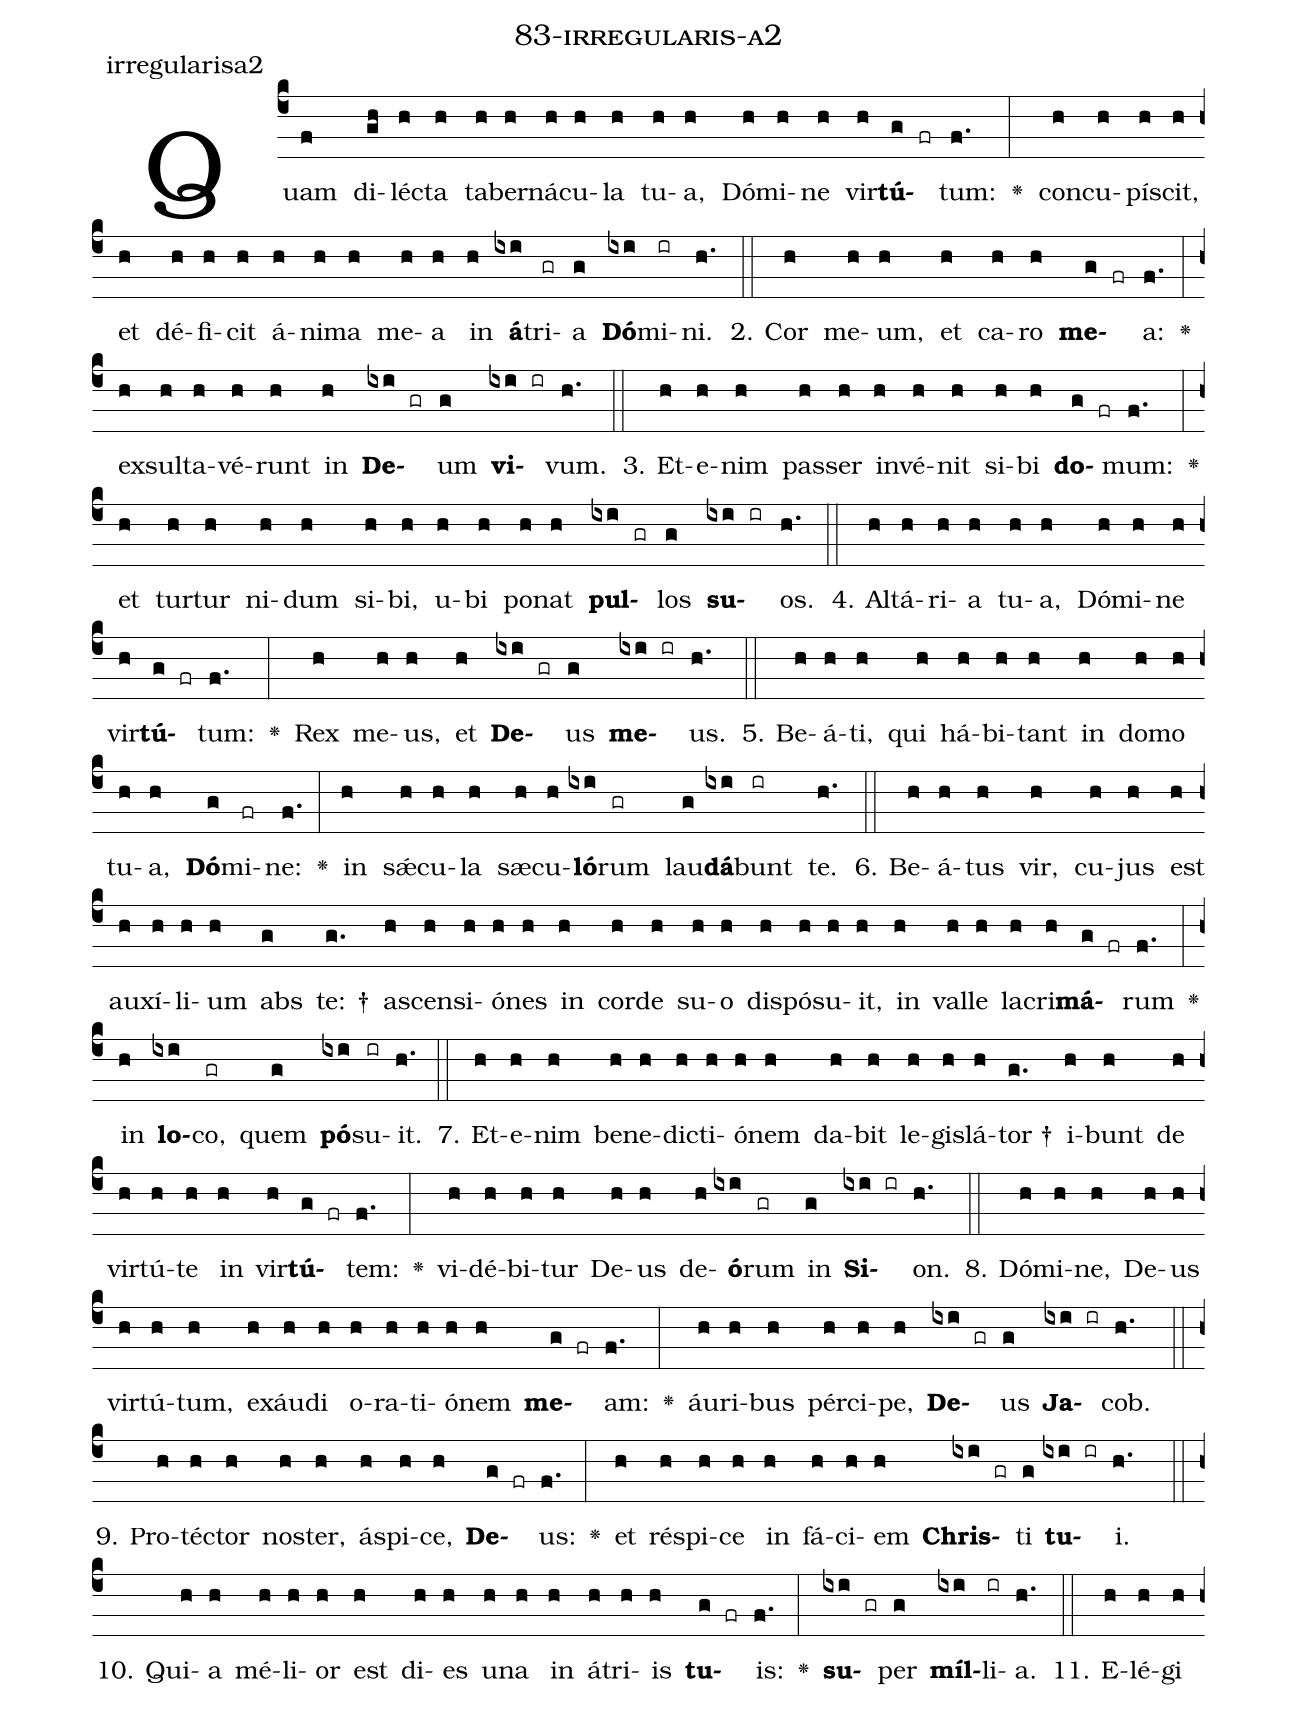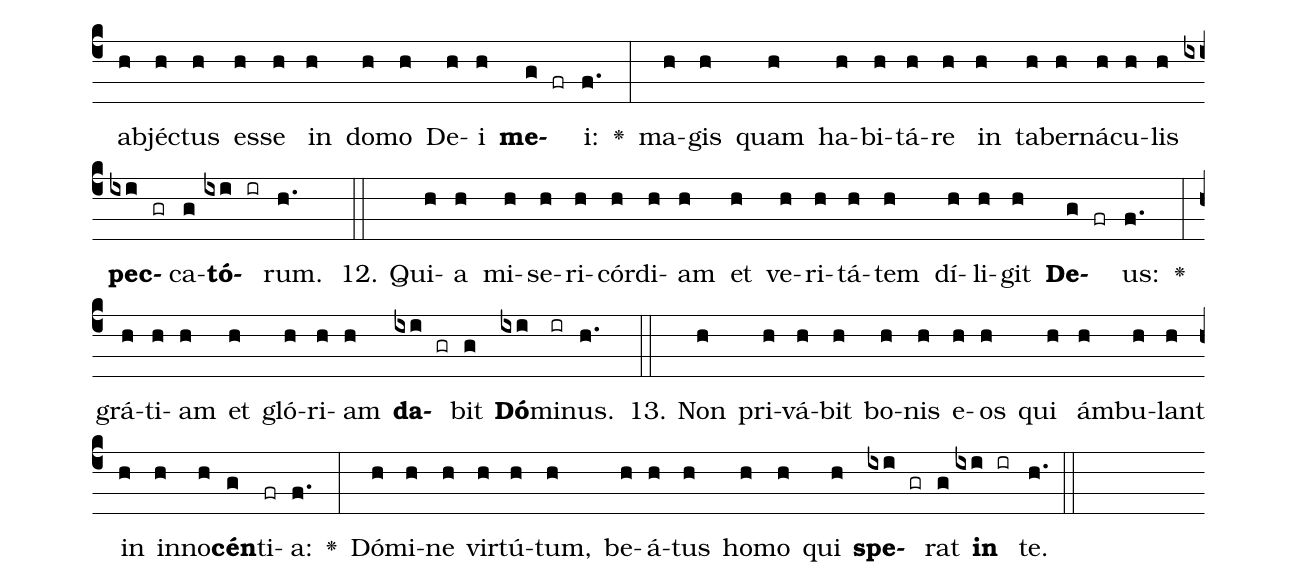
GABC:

name: 83-irregularis-a2;
annotation: irregularisa2;
%%
(c4)Quam(f) di(gh)léc(h)ta(h) ta(h)ber(h)ná(h)cu(h)la(h) tu(h)a,(h) Dó(h)mi(h)ne(h) vir(h)<b>tú</b>(g fr)tum:(f.) <v>\greheightstar</v>(:) con(h)cu(h)pí(h)scit,(h) et(h) dé(h)fi(h)cit(h) á(h)ni(h)ma(h) me(h)a(h) in(h) <b>á</b>(ixi)tri(gr)a(g) <b>Dó</b>(ixi)mi(ir)ni.(h.) (::)
2. Cor(h) me(h)um,(h) et(h) ca(h)ro(h) <b>me</b>(g fr)a:(f.) <v>\greheightstar</v>(:) ex(h)sul(h)ta(h)vé(h)runt(h) in(h) <b>De</b>(ixi gr)um(g) <b>vi</b>(ixi ir)vum.(h.) (::)
3. Et(h)e(h)nim(h) pas(h)ser(h) in(h)vé(h)nit(h) si(h)bi(h) <b>do</b>(g fr)mum:(f.) <v>\greheightstar</v>(:) et(h) tur(h)tur(h) ni(h)dum(h) si(h)bi,(h) u(h)bi(h) po(h)nat(h) <b>pul</b>(ixi gr)los(g) <b>su</b>(ixi ir)os.(h.) (::)
4. Al(h)tá(h)ri(h)a(h) tu(h)a,(h) Dó(h)mi(h)ne(h) vir(h)<b>tú</b>(g fr)tum:(f.) <v>\greheightstar</v>(:) Rex(h) me(h)us,(h) et(h) <b>De</b>(ixi gr)us(g) <b>me</b>(ixi ir)us.(h.) (::)
5. Be(h)á(h)ti,(h) qui(h) há(h)bi(h)tant(h) in(h) do(h)mo(h) tu(h)a,(h) <b>Dó</b>(g)mi(fr)ne:(f.) <v>\greheightstar</v>(:) in(h) sǽ(h)cu(h)la(h) sæ(h)cu(h)<b>ló</b>(ixi)rum(gr) lau(g)<b>dá</b>(ixi)bunt(ir) te.(h.) (::)
6. Be(h)á(h)tus(h) vir,(h) cu(h)jus(h) est(h) au(h)xí(h)li(h)um(h) abs(g) te: †(g.) a(h)scen(h)si(h)ó(h)nes(h) in(h) cor(h)de(h) su(h)o(h) dis(h)pó(h)su(h)it,(h) in(h) val(h)le(h) la(h)cri(h)<b>má</b>(g fr)rum(f.) <v>\greheightstar</v>(:) in(h) <b>lo</b>(ixi)co,(gr) quem(g) <b>pó</b>(ixi)su(ir)it.(h.) (::)
7. Et(h)e(h)nim(h) be(h)ne(h)dic(h)ti(h)ó(h)nem(h) da(h)bit(h) le(h)gis(h)lá(h)tor †(g.) i(h)bunt(h) de(h) vir(h)tú(h)te(h) in(h) vir(h)<b>tú</b>(g fr)tem:(f.) <v>\greheightstar</v>(:) vi(h)dé(h)bi(h)tur(h) De(h)us(h) de(h)<b>ó</b>(ixi)rum(gr) in(g) <b>Si</b>(ixi ir)on.(h.) (::)
8. Dó(h)mi(h)ne,(h) De(h)us(h) vir(h)tú(h)tum,(h) ex(h)áu(h)di(h) o(h)ra(h)ti(h)ó(h)nem(h) <b>me</b>(g fr)am:(f.) <v>\greheightstar</v>(:) áu(h)ri(h)bus(h) pér(h)ci(h)pe,(h) <b>De</b>(ixi gr)us(g) <b>Ja</b>(ixi ir)cob.(h.) (::)
9. Pro(h)téc(h)tor(h) nos(h)ter,(h) á(h)spi(h)ce,(h) <b>De</b>(g fr)us:(f.) <v>\greheightstar</v>(:) et(h) ré(h)spi(h)ce(h) in(h) fá(h)ci(h)em(h) <b>Chris</b>(ixi gr)ti(g) <b>tu</b>(ixi ir)i.(h.) (::)
10. Qui(h)a(h) mé(h)li(h)or(h) est(h) di(h)es(h) u(h)na(h) in(h) á(h)tri(h)is(h) <b>tu</b>(g fr)is:(f.) <v>\greheightstar</v>(:) <b>su</b>(ixi gr)per(g) <b>míl</b>(ixi)li(ir)a.(h.) (::)
11. E(h)lé(h)gi(h) ab(h)jéc(h)tus(h) es(h)se(h) in(h) do(h)mo(h) De(h)i(h) <b>me</b>(g fr)i:(f.) <v>\greheightstar</v>(:) ma(h)gis(h) quam(h) ha(h)bi(h)tá(h)re(h) in(h) ta(h)ber(h)ná(h)cu(h)lis(h) <b>pec</b>(ixi gr)ca(g)<b>tó</b>(ixi ir)rum.(h.) (::)
12. Qui(h)a(h) mi(h)se(h)ri(h)cór(h)di(h)am(h) et(h) ve(h)ri(h)tá(h)tem(h) dí(h)li(h)git(h) <b>De</b>(g fr)us:(f.) <v>\greheightstar</v>(:) grá(h)ti(h)am(h) et(h) gló(h)ri(h)am(h) <b>da</b>(ixi gr)bit(g) <b>Dó</b>(ixi)mi(ir)nus.(h.) (::)
13. Non(h) pri(h)vá(h)bit(h) bo(h)nis(h) e(h)os(h) qui(h) ám(h)bu(h)lant(h) in(h) in(h)no(h)<b>cén</b>(g)ti(fr)a:(f.) <v>\greheightstar</v>(:) Dó(h)mi(h)ne(h) vir(h)tú(h)tum,(h) be(h)á(h)tus(h) ho(h)mo(h) qui(h) <b>spe</b>(ixi gr)rat(g) <b>in</b>(ixi ir) te.(h.) (::)
